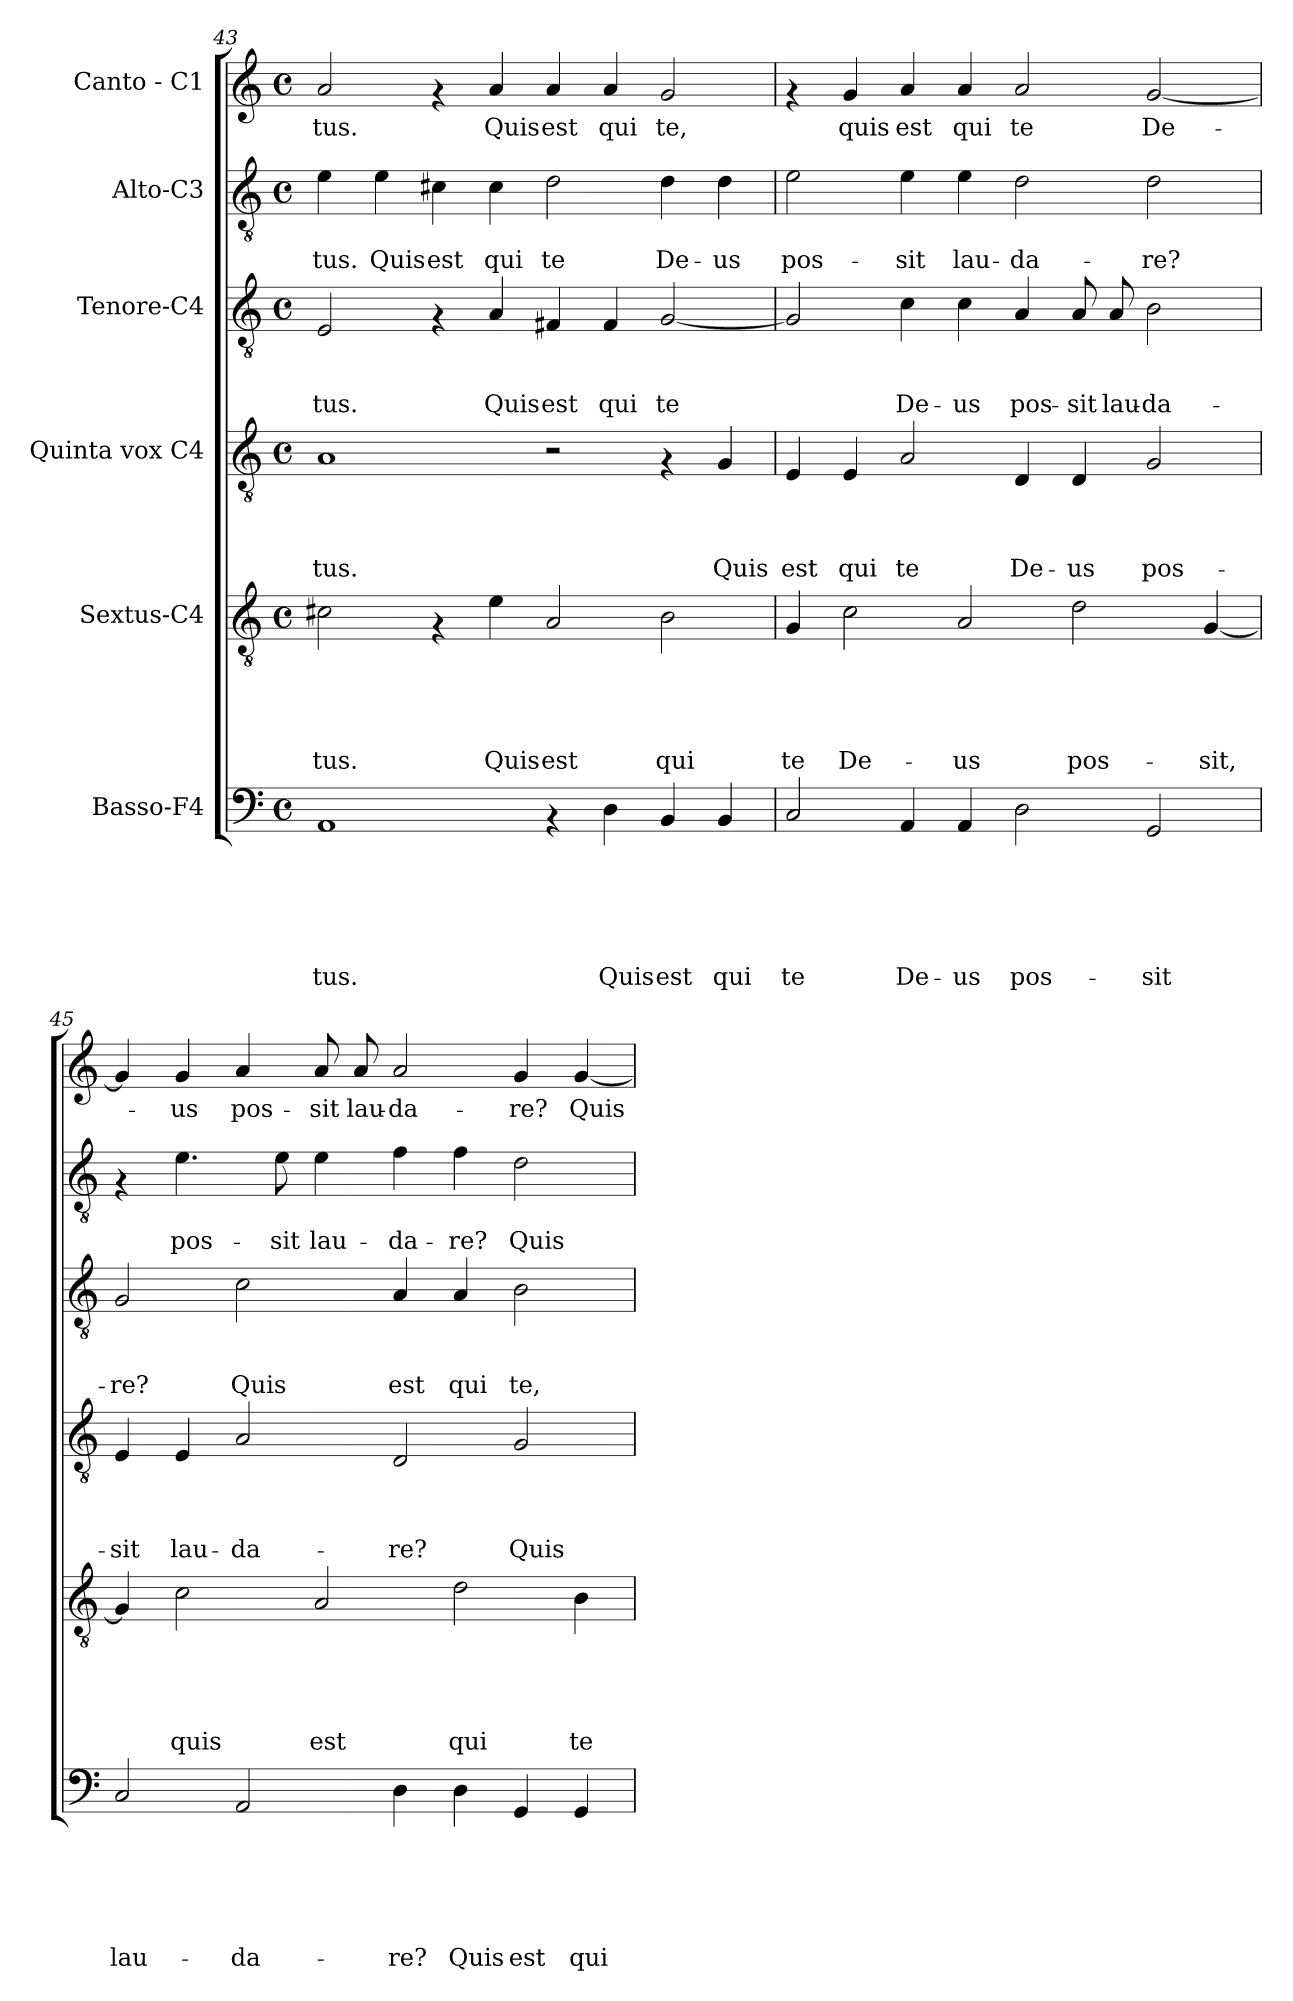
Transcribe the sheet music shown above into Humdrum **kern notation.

**kern	**text	**text	**text	**text	**text	**text	**kern	**text	**text	**text	**text	**text	**kern	**text	**text	**text	**text	**kern	**text	**text	**text	**kern	**text	**text	**kern	**text
*part6	*part6	*part6	*part6	*part6	*part6	*part6	*part5	*part5	*part5	*part5	*part5	*part5	*part4	*part4	*part4	*part4	*part4	*part3	*part3	*part3	*part3	*part2	*part2	*part2	*part1	*part1
*staff6	*staff6	*staff6	*staff6	*staff6	*staff6	*staff6	*staff5	*staff5	*staff5	*staff5	*staff5	*staff5	*staff4	*staff4	*staff4	*staff4	*staff4	*staff3	*staff3	*staff3	*staff3	*staff2	*staff2	*staff2	*staff1	*staff1
*I"Basso-F4	*	*	*	*	*	*	*I"Sextus-C4	*	*	*	*	*	*I"Quinta vox C4	*	*	*	*	*I"Tenore-C4	*	*	*	*I"Alto-C3	*	*	*I"Canto - C1	*
*clefF4	*	*	*	*	*	*	*clefGv2	*	*	*	*	*	*clefGv2	*	*	*	*	*clefGv2	*	*	*	*clefGv2	*	*	*clefG2	*
*k[]	*	*	*	*	*	*	*k[]	*	*	*	*	*	*k[]	*	*	*	*	*k[]	*	*	*	*k[]	*	*	*k[]	*
*C:	*	*	*	*	*	*	*C:	*	*	*	*	*	*C:	*	*	*	*	*C:	*	*	*	*C:	*	*	*C:	*
*M4/4	*	*	*	*	*	*	*M4/4	*	*	*	*	*	*M4/4	*	*	*	*	*M4/4	*	*	*	*M4/4	*	*	*M4/4	*
*met(c)	*	*	*	*	*	*	*met(c)	*	*	*	*	*	*met(c)	*	*	*	*	*met(c)	*	*	*	*met(c)	*	*	*met(c)	*
=43	=43	=43	=43	=43	=43	=43	=43	=43	=43	=43	=43	=43	=43	=43	=43	=43	=43	=43	=43	=43	=43	=43	=43	=43	=43	=43
!	!	!	!	!	!	!LO:LY:b	!	!	!	!	!	!LO:LY:b	!	!	!	!	!LO:LY:b	!	!	!	!LO:LY:b	!	!	!LO:LY:b	!	!LO:LY:b
1AA	.	.	.	.	.	-tus.	2c#X\	.	.	.	.	-tus.	1A	.	.	.	-tus.	2E/	.	.	-tus.	4e\	.	-tus.	2a/	-tus.
!	!	!	!	!	!	!	!	!	!	!	!	!	!	!	!	!	!	!	!	!	!	!	!	!LO:LY:b	!	!
.	.	.	.	.	.	.	.	.	.	.	.	.	.	.	.	.	.	.	.	.	.	4e\	.	Quis	.	.
!	!	!	!	!	!	!	!	!	!	!	!	!	!	!	!	!	!	!	!	!	!	!	!	!LO:LY:b	!	!
.	.	.	.	.	.	.	4rF	.	.	.	.	.	.	.	.	.	.	4rF	.	.	.	4c#X\	.	est	4rf	.
!	!	!	!	!	!	!	!	!	!	!	!	!LO:LY:b	!	!	!	!	!	!	!	!	!LO:LY:b	!	!	!LO:LY:b	!	!LO:LY:b
.	.	.	.	.	.	.	4e\	.	.	.	.	Quis	.	.	.	.	.	4A/	.	.	Quis	4c#\	.	qui	4a/	Quis
!	!	!	!	!	!	!	!	!	!	!	!	!LO:LY:b	!	!	!	!	!	!	!	!	!LO:LY:b	!	!	!LO:LY:b	!	!LO:LY:b
4rAA	.	.	.	.	.	.	2A/	.	.	.	.	est	2r	.	.	.	.	4F#X/	.	.	est	2d\	.	te	4a/	est
!	!	!	!	!	!	!LO:LY:b	!	!	!	!	!	!	!	!	!	!	!	!	!	!	!LO:LY:b	!	!	!	!	!LO:LY:b
4D\	.	.	.	.	.	Quis	.	.	.	.	.	.	.	.	.	.	.	4F#/	.	.	qui	.	.	.	4a/	qui
!	!	!	!	!	!	!LO:LY:b	!	!	!	!	!	!LO:LY:b	!	!	!	!	!	!	!	!	!LO:LY:b	!	!	!LO:LY:b	!	!LO:LY:b
4BB/	.	.	.	.	.	est	2B\	.	.	.	.	qui	4rF	.	.	.	.	[>2G/	.	.	te	4d\	.	De-	2g/	te,
!	!	!	!	!	!	!LO:LY:b	!	!	!	!	!	!	!	!	!	!	!LO:LY:b	!	!	!	!	!	!	!LO:LY:b	!	!
4BB/	.	.	.	.	.	qui	.	.	.	.	.	.	4G/	.	.	.	Quis	.	.	.	.	4d\	.	-us	.	.
!!LO:PB:g=z
=44	=44	=44	=44	=44	=44	=44	=44	=44	=44	=44	=44	=44	=44	=44	=44	=44	=44	=44	=44	=44	=44	=44	=44	=44	=44	=44
!	!	!	!	!	!	!LO:LY:b	!	!	!	!	!	!LO:LY:b	!	!	!	!	!LO:LY:b	!	!	!	!	!	!	!LO:LY:b	!	!
2C/	.	.	.	.	.	te	4G/	.	.	.	.	te	4E/	.	.	.	est	2G/]	.	.	.	2e\	.	pos-	4rf	.
!	!	!	!	!	!	!	!	!	!	!	!	!LO:LY:b	!	!	!	!	!LO:LY:b	!	!	!	!	!	!	!	!	!LO:LY:b
.	.	.	.	.	.	.	2c\	.	.	.	.	De-	4E/	.	.	.	qui	.	.	.	.	.	.	.	4g/	quis
!	!	!	!	!	!	!LO:LY:b	!	!	!	!	!	!	!	!	!	!	!LO:LY:b	!	!	!	!LO:LY:b	!	!	!LO:LY:b	!	!LO:LY:b
4AA/	.	.	.	.	.	De-	.	.	.	.	.	.	2A/	.	.	.	te	4c\	.	.	De-	4e\	.	-sit	4a/	est
!	!	!	!	!	!	!LO:LY:b	!	!	!	!	!	!LO:LY:b	!	!	!	!	!	!	!	!	!LO:LY:b	!	!	!LO:LY:b	!	!LO:LY:b
4AA/	.	.	.	.	.	-us	2A/	.	.	.	.	-us	.	.	.	.	.	4c\	.	.	-us	4e\	.	lau-	4a/	qui
!	!	!	!	!	!	!LO:LY:b	!	!	!	!	!	!	!	!	!	!	!LO:LY:b	!	!	!	!LO:LY:b	!	!	!LO:LY:b	!	!LO:LY:b
2D\	.	.	.	.	.	pos-	.	.	.	.	.	.	4D/	.	.	.	De-	4A/	.	.	pos-	2d\	.	-da-	2a/	te
!	!	!	!	!	!	!	!	!	!	!	!	!LO:LY:b	!	!	!	!	!LO:LY:b	!	!	!	!LO:LY:b	!	!	!	!	!
.	.	.	.	.	.	.	2d\	.	.	.	.	pos-	4D/	.	.	.	-us	8A/	.	.	-sit	.	.	.	.	.
!	!	!	!	!	!	!	!	!	!	!	!	!	!	!	!	!	!	!	!	!	!LO:LY:b	!	!	!	!	!
.	.	.	.	.	.	.	.	.	.	.	.	.	.	.	.	.	.	8A/	.	.	lau-	.	.	.	.	.
!	!	!	!	!	!	!LO:LY:b	!	!	!	!	!	!	!	!	!	!	!LO:LY:b	!	!	!	!LO:LY:b	!	!	!LO:LY:b	!	!LO:LY:b
2GG/	.	.	.	.	.	-sit	.	.	.	.	.	.	2G/	.	.	.	pos-	2B\	.	.	-da-	2d\	.	-re?	[<2g/	De-
!	!	!	!	!	!	!	!	!	!	!	!	!LO:LY:b	!	!	!	!	!	!	!	!	!	!	!	!	!	!
.	.	.	.	.	.	.	[<4G/	.	.	.	.	-sit,	.	.	.	.	.	.	.	.	.	.	.	.	.	.
=45	=45	=45	=45	=45	=45	=45	=45	=45	=45	=45	=45	=45	=45	=45	=45	=45	=45	=45	=45	=45	=45	=45	=45	=45	=45	=45
!	!	!	!	!	!	!LO:LY:b	!	!	!	!	!	!	!	!	!	!	!LO:LY:b	!	!	!	!LO:LY:b	!	!	!	!	!
2C/	.	.	.	.	.	lau-	4G/]	.	.	.	.	.	4E/	.	.	.	-sit	2G/	.	.	-re?	4rF	.	.	4g/]	.
!	!	!	!	!	!	!	!	!	!	!	!	!LO:LY:b	!	!	!	!	!LO:LY:b	!	!	!	!	!	!	!LO:LY:b	!	!LO:LY:b
.	.	.	.	.	.	.	2c\	.	.	.	.	quis	4E/	.	.	.	lau-	.	.	.	.	4.e\	.	pos-	4g/	-us
!	!	!	!	!	!	!LO:LY:b	!	!	!	!	!	!	!	!	!	!	!LO:LY:b	!	!	!	!LO:LY:b	!	!	!	!	!LO:LY:b
2AA/	.	.	.	.	.	-da-	.	.	.	.	.	.	2A/	.	.	.	-da-	2c\	.	.	Quis	.	.	.	4a/	pos-
!	!	!	!	!	!	!	!	!	!	!	!	!	!	!	!	!	!	!	!	!	!	!	!	!LO:LY:b	!	!
.	.	.	.	.	.	.	.	.	.	.	.	.	.	.	.	.	.	.	.	.	.	8e\	.	-sit	.	.
!	!	!	!	!	!	!	!	!	!	!	!	!LO:LY:b	!	!	!	!	!	!	!	!	!	!	!	!LO:LY:b	!	!LO:LY:b
.	.	.	.	.	.	.	2A/	.	.	.	.	est	.	.	.	.	.	.	.	.	.	4e\	.	lau-	8a/	-sit
!	!	!	!	!	!	!	!	!	!	!	!	!	!	!	!	!	!	!	!	!	!	!	!	!	!	!LO:LY:b
.	.	.	.	.	.	.	.	.	.	.	.	.	.	.	.	.	.	.	.	.	.	.	.	.	8a/	lau-
!	!	!	!	!	!	!LO:LY:b	!	!	!	!	!	!	!	!	!	!	!LO:LY:b	!	!	!	!LO:LY:b	!	!	!LO:LY:b	!	!LO:LY:b
4D\	.	.	.	.	.	-re?	.	.	.	.	.	.	2D/	.	.	.	-re?	4A/	.	.	est	4f\	.	-da-	2a/	-da-
!	!	!	!	!	!	!LO:LY:b	!	!	!	!	!	!LO:LY:b	!	!	!	!	!	!	!	!	!LO:LY:b	!	!	!LO:LY:b	!	!
4D\	.	.	.	.	.	Quis	2d\	.	.	.	.	qui	.	.	.	.	.	4A/	.	.	qui	4f\	.	-re?	.	.
!	!	!	!	!	!	!LO:LY:b	!	!	!	!	!	!	!	!	!	!	!LO:LY:b	!	!	!	!LO:LY:b	!	!	!LO:LY:b	!	!LO:LY:b
4GG/	.	.	.	.	.	est	.	.	.	.	.	.	2G/	.	.	.	Quis	2B\	.	.	te,	2d\	.	Quis	4g/	-re?
!	!	!	!	!	!	!LO:LY:b	!	!	!	!	!	!LO:LY:b	!	!	!	!	!	!	!	!	!	!	!	!	!	!LO:LY:b
4GG/	.	.	.	.	.	qui	4B\	.	.	.	.	te	.	.	.	.	.	.	.	.	.	.	.	.	[<4g/	Quis
=	=	=	=	=	=	=	=	=	=	=	=	=	=	=	=	=	=	=	=	=	=	=	=	=	=	=
*-	*-	*-	*-	*-	*-	*-	*-	*-	*-	*-	*-	*-	*-	*-	*-	*-	*-	*-	*-	*-	*-	*-	*-	*-	*-	*-
